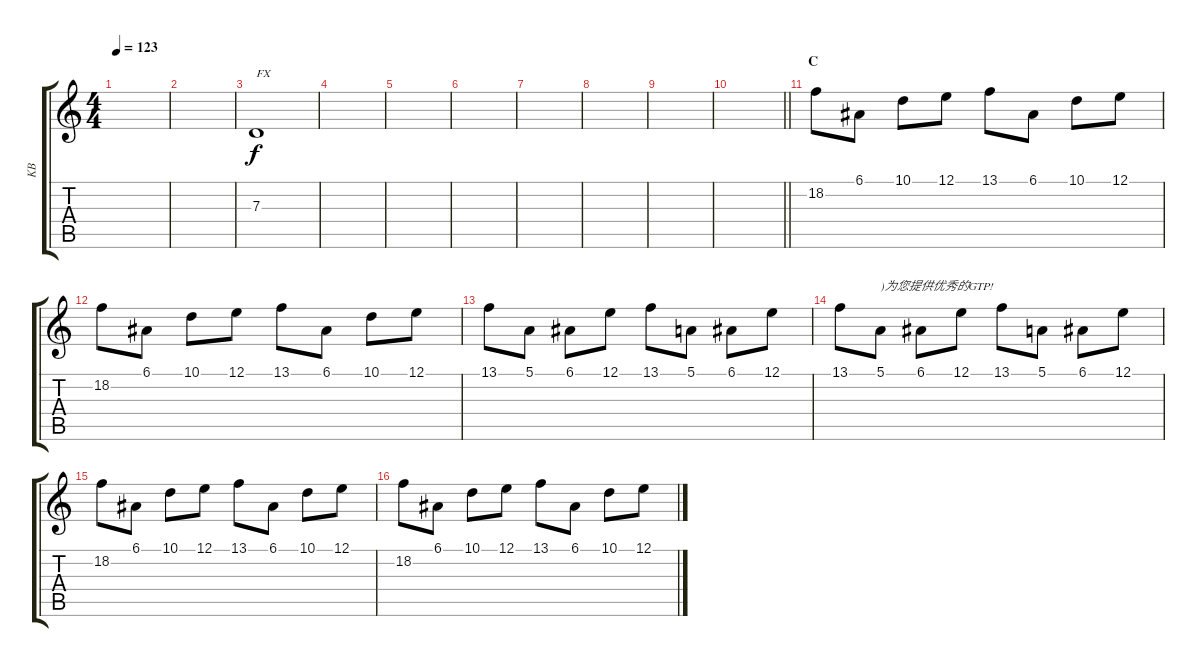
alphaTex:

\track ("KB" "KB") {instrument brightacousticpiano}
\staff {score tabs}
\tuning (E4 B3 G3 D3 A2 E2) {hide}
\ts (4 4)
\tempo 123
\clef g2
\ks c
|
|
7.3.1{txt "FX"} |
|
|
|
|
|
|
\barLineRight lightlight
|
\section ("" "C")
18.2.8 6.1.8 10.1.8 12.1.8 13.1.8 6.1.8 10.1.8 12.1.8 |
18.2.8 6.1.8 10.1.8 12.1.8 13.1.8 6.1.8 10.1.8 12.1.8 |
13.1.8 5.1.8 6.1.8 12.1.8 13.1.8 5.1.8 6.1.8 12.1.8 |
13.1.8 5.1.8{txt ")为您提供优秀的GTP!"} 6.1.8 12.1.8 13.1.8 5.1.8 6.1.8 12.1.8 |
18.2.8 6.1.8 10.1.8 12.1.8 13.1.8 6.1.8 10.1.8 12.1.8 |
18.2.8 6.1.8 10.1.8 12.1.8 13.1.8 6.1.8 10.1.8 12.1.8
